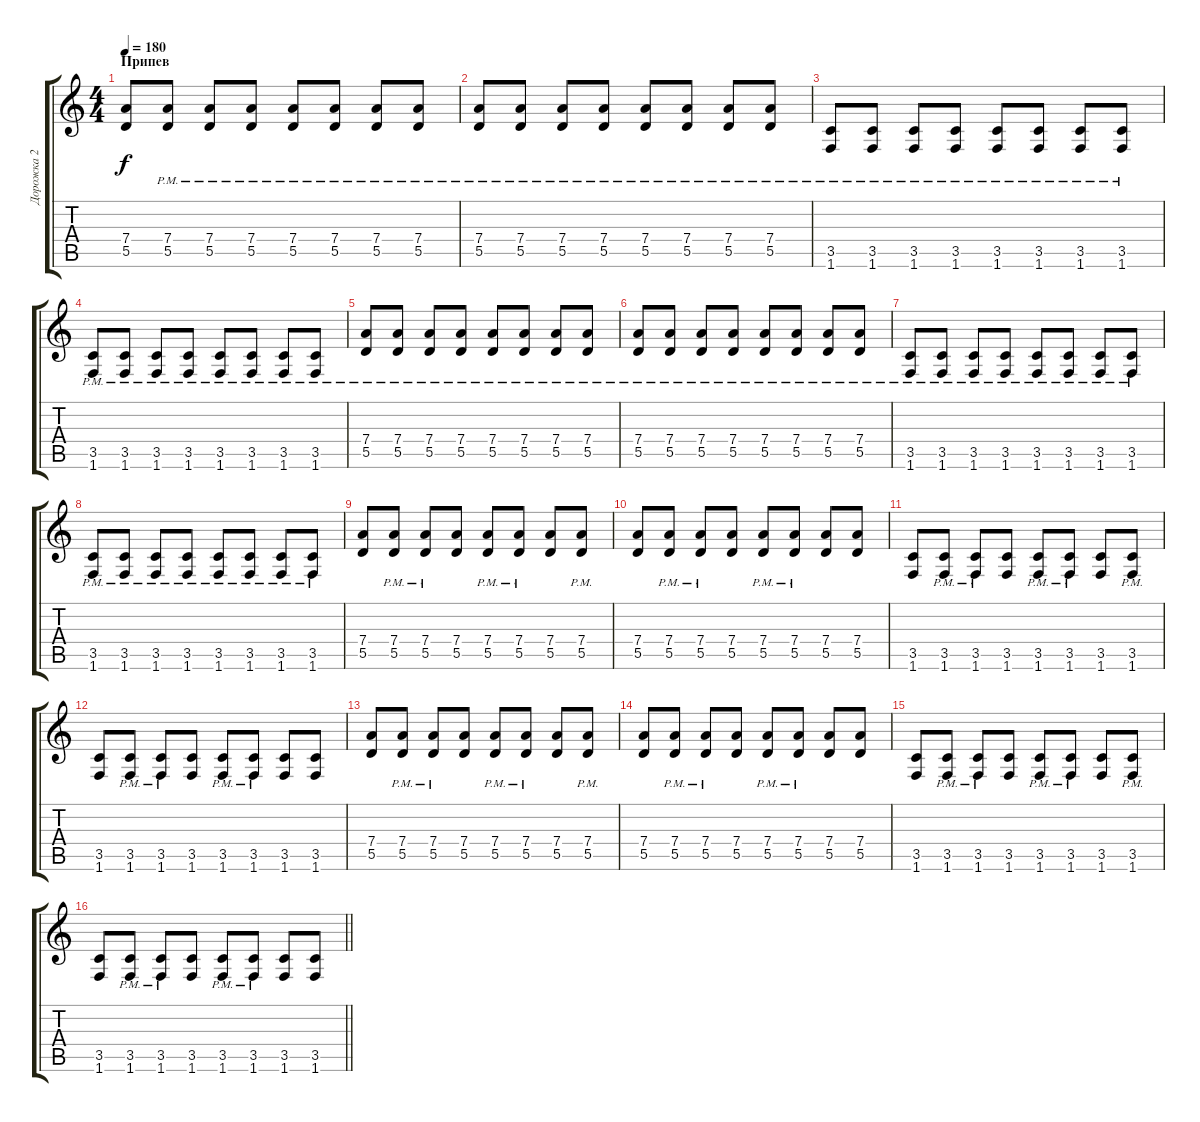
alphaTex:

\track ("Дорожка 2" "Дорожка 2") {instrument distortionguitar}
\staff {score tabs}
\tuning (E4 B3 G3 D3 A2 E2) {hide}
\ts (4 4)
\section ("" "Припев")
\tempo 180
\clef g2
\ks c
(7.4 5.5).8{dy f} (7.4{pm} 5.5{pm}).8 (7.4{pm} 5.5{pm}).8 (7.4{pm} 5.5{pm}).8 (7.4{pm} 5.5{pm}).8 (7.4{pm} 5.5{pm}).8 (7.4{pm} 5.5{pm}).8 (7.4{pm} 5.5{pm}).8 |
(7.4{pm} 5.5{pm}).8 (7.4{pm} 5.5{pm}).8 (7.4{pm} 5.5{pm}).8 (7.4{pm} 5.5{pm}).8 (7.4{pm} 5.5{pm}).8 (7.4{pm} 5.5{pm}).8 (7.4{pm} 5.5{pm}).8 (7.4{pm} 5.5{pm}).8 |
(3.5{pm} 1.6{pm}).8 (3.5{pm} 1.6{pm}).8 (3.5{pm} 1.6{pm}).8 (3.5{pm} 1.6{pm}).8 (3.5{pm} 1.6{pm}).8 (3.5{pm} 1.6{pm}).8 (3.5{pm} 1.6{pm}).8 (3.5{pm} 1.6{pm}).8 |
(3.5{pm} 1.6{pm}).8 (3.5{pm} 1.6{pm}).8 (3.5{pm} 1.6{pm}).8 (3.5{pm} 1.6{pm}).8 (3.5{pm} 1.6{pm}).8 (3.5{pm} 1.6{pm}).8 (3.5{pm} 1.6{pm}).8 (3.5{pm} 1.6{pm}).8 |
(7.4{pm} 5.5{pm}).8 (7.4{pm} 5.5{pm}).8 (7.4{pm} 5.5{pm}).8 (7.4{pm} 5.5{pm}).8 (7.4{pm} 5.5{pm}).8 (7.4{pm} 5.5{pm}).8 (7.4{pm} 5.5{pm}).8 (7.4{pm} 5.5{pm}).8 |
(7.4{pm} 5.5{pm}).8 (7.4{pm} 5.5{pm}).8 (7.4{pm} 5.5{pm}).8 (7.4{pm} 5.5{pm}).8 (7.4{pm} 5.5{pm}).8 (7.4{pm} 5.5{pm}).8 (7.4{pm} 5.5{pm}).8 (7.4{pm} 5.5{pm}).8 |
(3.5{pm} 1.6{pm}).8 (3.5{pm} 1.6{pm}).8 (3.5{pm} 1.6{pm}).8 (3.5{pm} 1.6{pm}).8 (3.5{pm} 1.6{pm}).8 (3.5{pm} 1.6{pm}).8 (3.5{pm} 1.6{pm}).8 (3.5{pm} 1.6{pm}).8 |
(3.5{pm} 1.6{pm}).8 (3.5{pm} 1.6{pm}).8 (3.5{pm} 1.6{pm}).8 (3.5{pm} 1.6{pm}).8 (3.5{pm} 1.6{pm}).8 (3.5{pm} 1.6{pm}).8 (3.5{pm} 1.6{pm}).8 (3.5{pm} 1.6{pm}).8 |
(7.4 5.5).8 (7.4{pm} 5.5{pm}).8 (7.4{pm} 5.5{pm}).8 (7.4 5.5).8 (7.4{pm} 5.5{pm}).8 (7.4{pm} 5.5{pm}).8 (7.4 5.5).8 (7.4{pm} 5.5{pm}).8 |
(7.4 5.5).8 (7.4{pm} 5.5{pm}).8 (7.4{pm} 5.5{pm}).8 (7.4 5.5).8 (7.4{pm} 5.5{pm}).8 (7.4{pm} 5.5{pm}).8 (7.4 5.5).8 (7.4 5.5).8 |
(3.5 1.6).8 (3.5{pm} 1.6{pm}).8 (3.5{pm} 1.6{pm}).8 (3.5 1.6).8 (3.5{pm} 1.6{pm}).8 (3.5{pm} 1.6{pm}).8 (3.5 1.6).8 (3.5{pm} 1.6{pm}).8 |
(3.5 1.6).8 (3.5{pm} 1.6{pm}).8 (3.5{pm} 1.6{pm}).8 (3.5 1.6).8 (3.5{pm} 1.6{pm}).8 (3.5{pm} 1.6{pm}).8 (3.5 1.6).8 (3.5 1.6).8 |
(7.4 5.5).8 (7.4{pm} 5.5{pm}).8 (7.4{pm} 5.5{pm}).8 (7.4 5.5).8 (7.4{pm} 5.5{pm}).8 (7.4{pm} 5.5{pm}).8 (7.4 5.5).8 (7.4{pm} 5.5{pm}).8 |
(7.4 5.5).8 (7.4{pm} 5.5{pm}).8 (7.4{pm} 5.5{pm}).8 (7.4 5.5).8 (7.4{pm} 5.5{pm}).8 (7.4{pm} 5.5{pm}).8 (7.4 5.5).8 (7.4 5.5).8 |
(3.5 1.6).8 (3.5{pm} 1.6{pm}).8 (3.5{pm} 1.6{pm}).8 (3.5 1.6).8 (3.5{pm} 1.6{pm}).8 (3.5{pm} 1.6{pm}).8 (3.5 1.6).8 (3.5{pm} 1.6{pm}).8 |
\barLineRight lightlight
(3.5 1.6).8 (3.5{pm} 1.6{pm}).8 (3.5{pm} 1.6{pm}).8 (3.5 1.6).8 (3.5{pm} 1.6{pm}).8 (3.5{pm} 1.6{pm}).8 (3.5 1.6).8 (3.5 1.6).8
